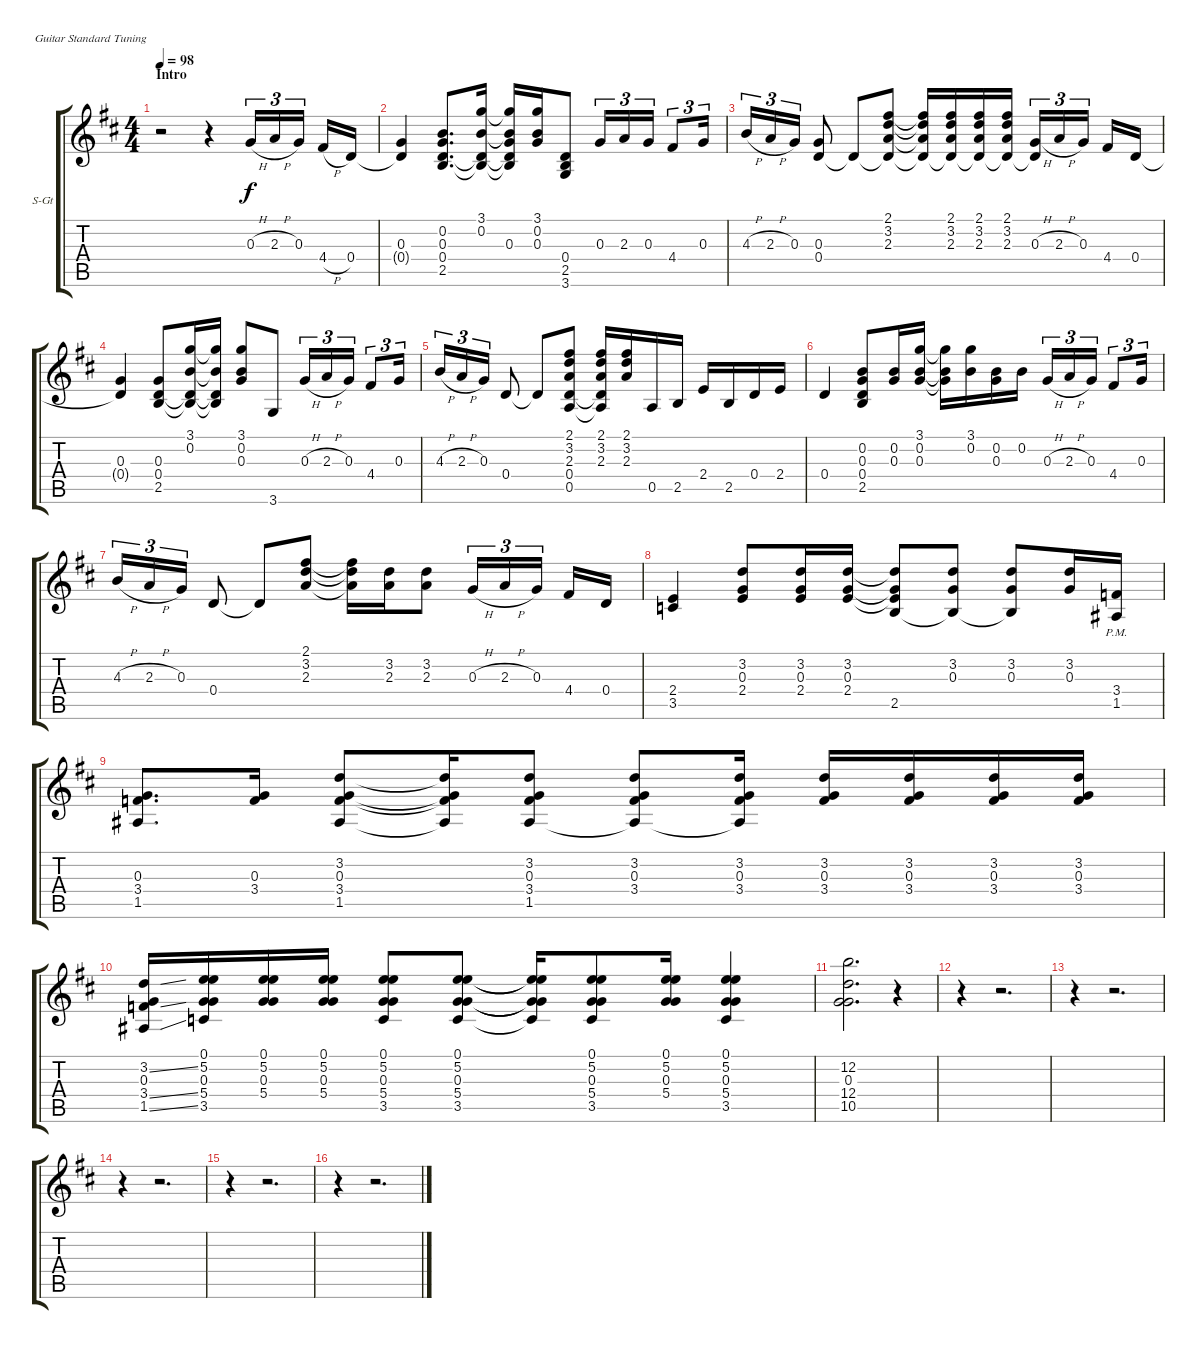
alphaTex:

\bracketExtendMode groupsimilarinstruments
\firstSystemTrackNameOrientation horizontal
\otherSystemsTrackNameOrientation horizontal
\track ("Acoustic Gtr 1" "S-Gt") {instrument acousticguitarsteel}
\staff {score tabs}
\tuning (E4 B3 G3 D3 A2 E2)
\ts (4 4)
\section ("" "Intro")
\tempo 98
\clef g2
\ks d
r.2{dy f instrument acousticguitarsteel} r.4 0.3{h}.16{tu (3 2)} 2.3{h}.16{tu (3 2)} 0.3.16{tu (3 2)} 4.4{h}.16 0.4.16 |
(0.3 0.4{t}).4 (0.2 0.3 0.4 2.5).8{d} (3.1 0.2 0.4{t} 2.5{t}).16 (3.1{t} 0.2{t} 0.3 0.4{t} 2.5{t}).16 (3.1 0.2 0.3).16 (0.4 2.5 3.6).8 0.3.16{tu (3 2)} 2.3.16{tu (3 2)} 0.3.16{tu (3 2)} 4.4.8{tu (3 2)} 0.3.16{tu (3 2)} |
4.3{h}.16{tu (3 2)} 2.3{h}.16{tu (3 2)} 0.3.16{tu (3 2)} (0.3 0.4).8 0.4{t}.8 (2.1 3.2 2.3 0.4{t}).8 (2.1{t} 3.2{t} 2.3{t} 0.4{t}).16 (2.1 3.2 2.3 0.4{t}).16 (2.1 3.2 2.3 0.4{t}).16 (2.1 3.2 2.3 0.4{t}).16 (0.3{h} 0.4{t}).16{tu (3 2)} 2.3{h}.16{tu (3 2)} 0.3.16{tu (3 2)} 4.4.16 0.4.16 |
(0.3 0.4{t}).4 (0.3 0.4 2.5).8 (3.1 0.2 0.4{t} 2.5{t}).16 (3.1{t} 0.2{t} 0.4{t} 2.5{t}).16 (3.1 0.2 0.3).8 3.6.8 0.3{h}.16{tu (3 2)} 2.3{h}.16{tu (3 2)} 0.3.16{tu (3 2)} 4.4.8{tu (3 2)} 0.3.16{tu (3 2)} |
4.3{h}.16{tu (3 2)} 2.3{h}.16{tu (3 2)} 0.3.16{tu (3 2)} 0.4.8 0.4{t}.8 (2.1 3.2 2.3 0.4 0.5).8 (2.1 3.2 2.3 0.4{t} 0.5{t}).16 (2.1 3.2 2.3).16 0.5.16 2.5.16 2.4.16 2.5.16 0.4.16 2.4.16 |
0.4.4 (0.2 0.3 0.4 2.5).8 (0.2 0.3).16 (3.1 0.2 0.3).16 (3.1{t} 0.2{t} 0.3{t}).16 (3.1 0.2).16 (0.2 0.3).16 0.2.16 0.3{h}.16{tu (3 2)} 2.3{h}.16{tu (3 2)} 0.3.16{tu (3 2)} 4.4.8{tu (3 2)} 0.3.16{tu (3 2)} |
4.3{h}.16{tu (3 2)} 2.3{h}.16{tu (3 2)} 0.3.16{tu (3 2)} 0.4.8 0.4{t}.8 (2.1 3.2 2.3).8 (2.1{t} 3.2{t} 2.3{t}).16 (3.2 2.3).16 (3.2 2.3).8 0.3{h}.16{tu (3 2)} 2.3{h}.16{tu (3 2)} 0.3.16{tu (3 2)} 4.4.16 0.4.16 |
(2.4 3.5).4 (3.2 0.3 2.4).8 (3.2 0.3 2.4).16 (3.2 0.3 2.4).16 (3.2{t} 0.3{t} 2.4{t} 2.5).8 (3.2 0.3 2.5{t}).8 (3.2 0.3 2.5{t}).8 (3.2 0.3).16 (3.4{pm} 1.5{pm}).16 |
(0.3 3.4 1.5).8{d} (0.3 3.4).16 (3.2 0.3 3.4 1.5).8 (3.2{t} 0.3{t} 3.4{t} 1.5{t}).16 (3.2 0.3 3.4 1.5).8 (3.2 0.3 3.4 1.5{t}).8 (3.2 0.3 3.4 1.5{t}).16 (3.2 0.3 3.4).16 (3.2 0.3 3.4).16 (3.2 0.3 3.4).16 (3.2 0.3 3.4).16 |
(3.2{ss} 0.3 3.4{ss} 1.5{ss}).16 (0.1 5.2 0.3 5.4 3.5).16 (0.1 5.2 0.3 5.4).16 (0.1 5.2 0.3 5.4).16 (0.1 5.2 0.3 5.4 3.5).8 (0.1 5.2 0.3 5.4 3.5).8 (0.1{t} 5.2{t} 0.3{t} 5.4{t} 3.5{t}).16 (0.1 5.2 0.3 5.4 3.5).8 (0.1 5.2 0.3 5.4).16 (0.1 5.2 0.3 5.4 3.5).4 |
(12.2 0.3 12.4 10.5).2{d} r.4 |
r.4 r.2{d} |
r.4 r.2{d} |
r.4 r.2{d} |
r.4 r.2{d} |
r.4 r.2{d}
